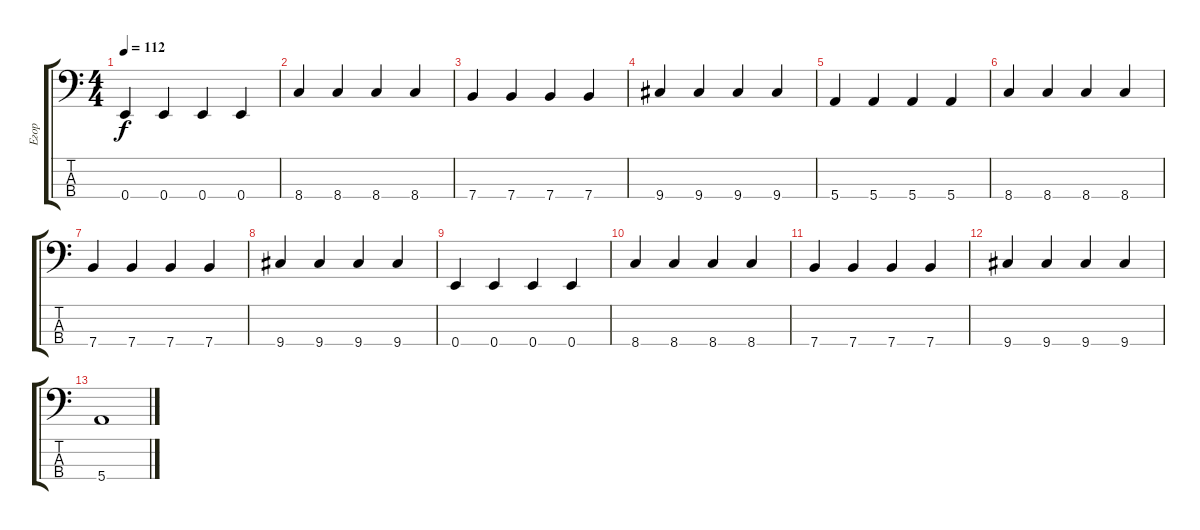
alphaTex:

\track ("Егор" "Егор") {instrument acousticbass}
\staff {score tabs}
\tuning (G2 D2 A1 E1) {hide}
\ts (4 4)
\tempo 112
\clef f4
\ks c
0.4.4{dy f} 0.4.4 0.4.4 0.4.4 |
8.4.4 8.4.4 8.4.4 8.4.4 |
7.4.4 7.4.4 7.4.4 7.4.4 |
9.4.4 9.4.4 9.4.4 9.4.4 |
5.4.4 5.4.4 5.4.4 5.4.4 |
8.4.4 8.4.4 8.4.4 8.4.4 |
7.4.4 7.4.4 7.4.4 7.4.4 |
9.4.4 9.4.4 9.4.4 9.4.4 |
0.4.4 0.4.4 0.4.4 0.4.4 |
8.4.4 8.4.4 8.4.4 8.4.4 |
7.4.4 7.4.4 7.4.4 7.4.4 |
9.4.4 9.4.4 9.4.4 9.4.4 |
5.4.1
